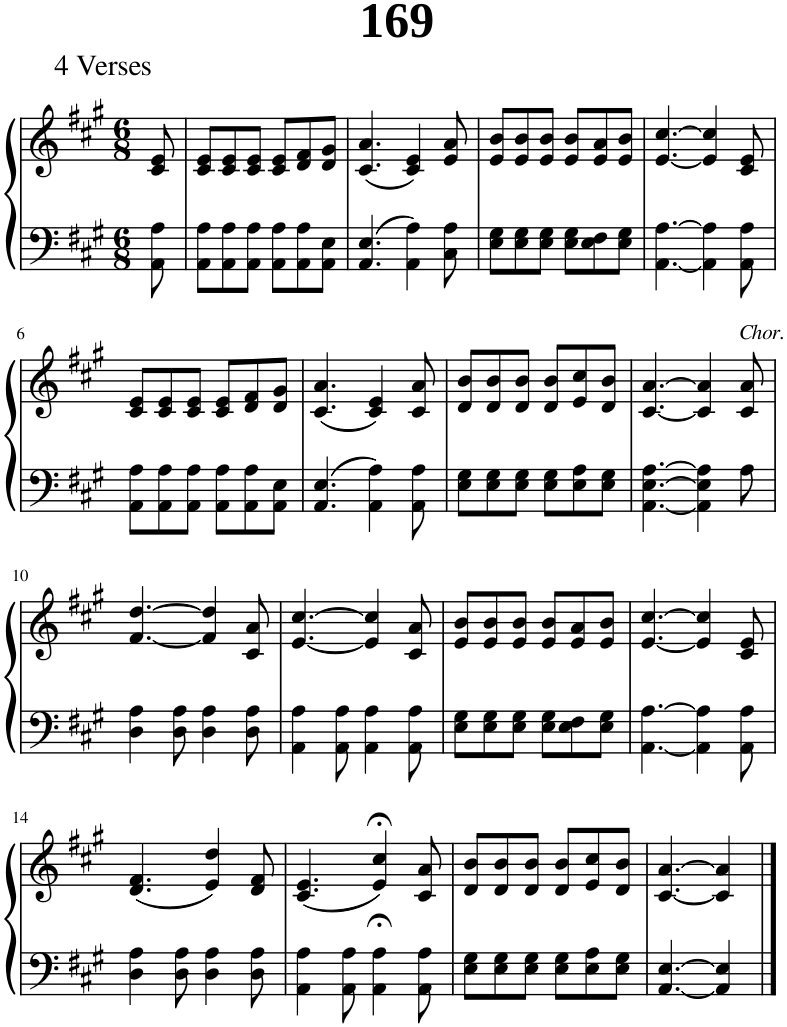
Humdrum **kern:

**kern	**kern
*part1	*part1
*staff2	*staff1
*I"Piano	*
*I'Pno.	*
*clefF4	*clefG2
*k[f#c#g#]	*k[f#c#g#]
*M6/8	*M6/8
=1	=1
8AA\ 8A\	8c#/ 8e/
=2	=2
8AA\ 8A\L	8c#/ 8e/L
8AA\ 8A\	8c#/ 8e/
8AA\ 8A\J	8c#/ 8e/J
8AA\ 8A\L	8c#/ 8e/L
8AA\ 8A\	8d/ 8f#/
8AA\ 8E\J	8d/ 8g#/J
=3	=3
4.AA/ 4.E/	(4.c#/ 4.a/
4AA\ 4A\	4c#/ 4e/)
8C#\ 8A\	8e/ 8a/
=4	=4
8E\ 8G#\L	8e/ 8b/L
8E\ 8G#\	8e/ 8b/
8E\ 8G#\J	8e/ 8b/J
8E\ 8G#\L	8e/ 8b/L
8E\ 8F#\	8e/ 8a/
8E\ 8G#\J	8e/ 8b/J
=5	=5
[4.AA\ [4.A\	[4.e/ [4.cc#/
4AA\] 4A\]	4e/] 4cc#/]
8AA\ 8A\	8c#/ 8e/
!!LO:LB:g=z
=6	=6
8AA\ 8A\L	8c#/ 8e/L
8AA\ 8A\	8c#/ 8e/
8AA\ 8A\J	8c#/ 8e/J
8AA\ 8A\L	8c#/ 8e/L
8AA\ 8A\	8d/ 8f#/
8AA\ 8E\J	8d/ 8g#/J
=7	=7
4.AA/ 4.E/	(4.c#/ 4.a/
4AA\ 4A\	4c#/ 4e/)
8AA\ 8A\	8c#/ 8a/
=8	=8
8E\ 8G#\L	8d/ 8b/L
8E\ 8G#\	8d/ 8b/
8E\ 8G#\J	8d/ 8b/J
8E\ 8G#\L	8d/ 8b/L
8E\ 8A\	8e/ 8cc#/
8E\ 8G#\J	8d/ 8b/J
=9	=9
[4.AA\ [4.E\ [4.A\	[4.c#/ [4.a/
4AA\] 4E\] 4A\]	4c#/] 4a/]
!	!LO:TX:a:i:t=Chor.
8A\	8c#/ 8a/
!!LO:LB:g=z
=10	=10
4D\ 4A\	[4.f#/ [4.dd/
8D\ 8A\	.
4D\ 4A\	4f#/] 4dd/]
8D\ 8A\	8c#/ 8a/
=11	=11
4AA\ 4A\	[4.e/ [4.cc#/
8AA\ 8A\	.
4AA\ 4A\	4e/] 4cc#/]
8AA\ 8A\	8c#/ 8a/
=12	=12
8E\ 8G#\L	8e/ 8b/L
8E\ 8G#\	8e/ 8b/
8E\ 8G#\J	8e/ 8b/J
8E\ 8G#\L	8e/ 8b/L
8E\ 8F#\	8e/ 8a/
8E\ 8G#\J	8e/ 8b/J
=13	=13
[4.AA\ [4.A\	[4.e/ [4.cc#/
4AA\] 4A\]	4e/] 4cc#/]
8AA\ 8A\	8c#/ 8e/
!!LO:LB:g=z
=14	=14
4D\ 4A\	(4.d/ 4.f#/
8D\ 8A\	.
4D\ 4A\	4e/ 4dd/)
8D\ 8A\	8d/ 8f#/
=15	=15
4AA\ 4A\	(4.c#/ 4.e/
8AA\ 8A\	.
4AA\;< 4A\;<	4e/;< 4cc#/;<)
8AA\ 8A\	8c#/ 8a/
=16	=16
8E\ 8G#\L	8d/ 8b/L
8E\ 8G#\	8d/ 8b/
8E\ 8G#\J	8d/ 8b/J
8E\ 8G#\L	8d/ 8b/L
8E\ 8A\	8e/ 8cc#/
8E\ 8G#\J	8d/ 8b/J
=17	=17
[4.AA/ [4.E/	[4.c#/ [4.a/
4AA/] 4E/]	4c#/] 4a/]
==	==
*-	*-
